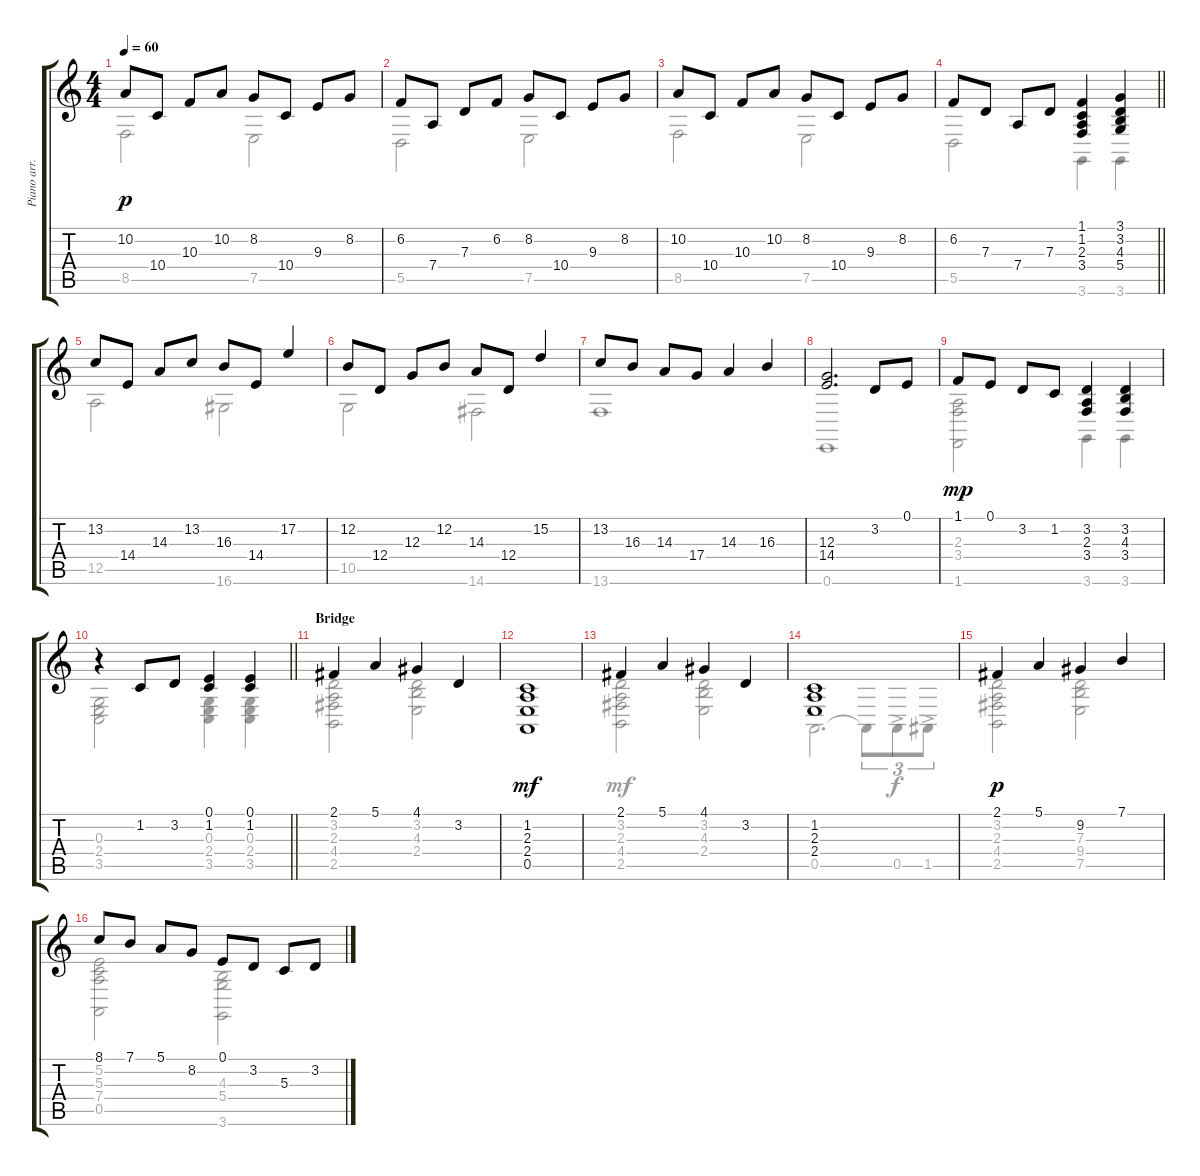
\track ("Piano arr. for guitar" "Piano arr.") {instrument acousticgrandpiano}
\staff {score tabs}
\tuning (E4 B3 G3 D3 A2 E2) {hide}
\voice
\ts (4 4)
\tempo 60
\clef g2
\ks c
10.2.8{dy p} 10.4.8 10.3.8 10.2.8 8.2.8 10.4.8 9.3.8 8.2.8 |
6.2.8 7.4.8 7.3.8 6.2.8 8.2.8 10.4.8 9.3.8 8.2.8 |
10.2.8 10.4.8 10.3.8 10.2.8 8.2.8 10.4.8 9.3.8 8.2.8 |
\barLineRight lightlight
6.2.8 7.3.8 7.4.8 7.3.8 (1.1 1.2 2.3 3.4).4 (3.1 3.2 4.3 5.4).4 |
13.2.8 14.4.8 14.3.8 13.2.8 16.3.8 14.4.8 17.2.4 |
12.2.8 12.4.8 12.3.8 12.2.8 14.3.8 12.4.8 15.2.4 |
13.2.8 16.3.8 14.3.8 17.4.8 14.3.4 16.3.4 |
(12.3 14.4).2{d} 3.2.8 0.1.8 |
1.1.8{dy mp} 0.1.8 3.2.8 1.2.8 (3.2 2.3 3.4).4 (3.2 4.3 3.4).4 |
\barLineRight lightlight
r.4 1.2.8 3.2.8 (0.1 1.2).4 (0.1 1.2).4 |
\section ("" "Bridge")
2.1.4 5.1.4 4.1.4 3.2.4 |
(1.2 2.3 2.4 0.5).1{dy mf} |
2.1.4 5.1.4 4.1.4 3.2.4 |
(1.2 2.3 2.4).1 |
2.1.4{dy p} 5.1.4 9.2.4 7.1.4 |
8.1.8 7.1.8 5.1.8 8.2.8 0.1.8 3.2.8 5.3.8 3.2.8
\voice
\clef g2
\ottava regular
\simile none
\ks c
8.5.2{dy p} 7.5.2 |
5.5.2 7.5.2 |
8.5.2 7.5.2 |
\barLineRight lightlight
5.5.2 3.6.4 3.6.4 |
12.5.2 16.6.2 |
10.5.2 14.6.2 |
13.6.1 |
0.6.1 |
(2.3 3.4 1.6).2{dy mp} 3.6.4 3.6.4 |
\barLineRight lightlight
(0.3 2.4 3.5).2 (0.3 2.4 3.5).4 (0.3 2.4 3.5).4 |
(3.2 2.3 4.4 2.5).2 (3.2 4.3 2.4).2 |
|
(3.2 2.3 4.4 2.5).2{dy mf} (3.2 4.3 2.4).2 |
0.5.2{d} 0.5{t}.8{tu (3 2)} 0.5{ac}.8{tu (3 2) dy f} 1.5{ac}.8{tu (3 2)} |
(3.2 2.3 4.4 2.5).2{dy p} (7.3 9.4 7.5).2 |
(5.2 5.3 7.4 0.5).2 (4.3 5.4 3.6).2
